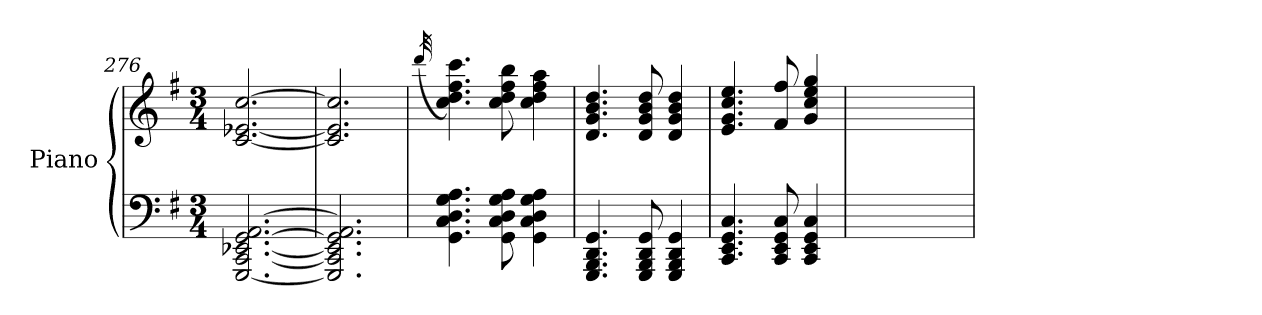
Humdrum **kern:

**kern	**kern
*part1	*part1
*staff2	*staff1
*I"Piano	*
*I'Pno	*
!!LO:PB:g=z
*clefF4	*clefG2
*k[f#]	*k[f#]
*G:	*G:
*M3/4	*M3/4
=276	=276
[2.GGG/ [2.CC/ [2.EE-X/ [2.GG/ [2.AA/	[2.c/ [2.e-X/ [2.cc/
=277	=277
2.GGG/] 2.CC/] 2.EE-/] 2.GG/] 2.AA/]	2.c/] 2.e-/] 2.cc/]
=278	=278
.	(32qddd/
4.GG\ 4.C\ 4.D\ 4.G\ 4.A\	4.cc\ 4.dd\ 4.ff#\ 4.ccc\)
8GG\ 8C\ 8D\ 8G\ 8A\	8cc\ 8dd\ 8ff#\ 8bb\
4GG\ 4C\ 4D\ 4G\ 4A\	4cc\ 4dd\ 4ff#\ 4aa\
=279	=279
4.GGG/ 4.BBB/ 4.DD/ 4.GG/	4.d/ 4.g/ 4.b/ 4.dd/
8GGG/ 8BBB/ 8DD/ 8GG/	8d/ 8g/ 8b/ 8dd/
4GGG/ 4BBB/ 4DD/ 4GG/	4d/ 4g/ 4b/ 4dd/
=280	=280
4.CC/ 4.EE/ 4.GG/ 4.C/	4.e/ 4.g/ 4.cc/ 4.ee/
8CC/ 8EE/ 8GG/ 8C/	8f#/ 8ff#/
4CC/ 4EE/ 4GG/ 4C/	4g/ 4cc/ 4ee/ 4gg/
!!LO:PB:g=z
=281	=281
1.ryy	1.ryy
=	=
*-	*-
